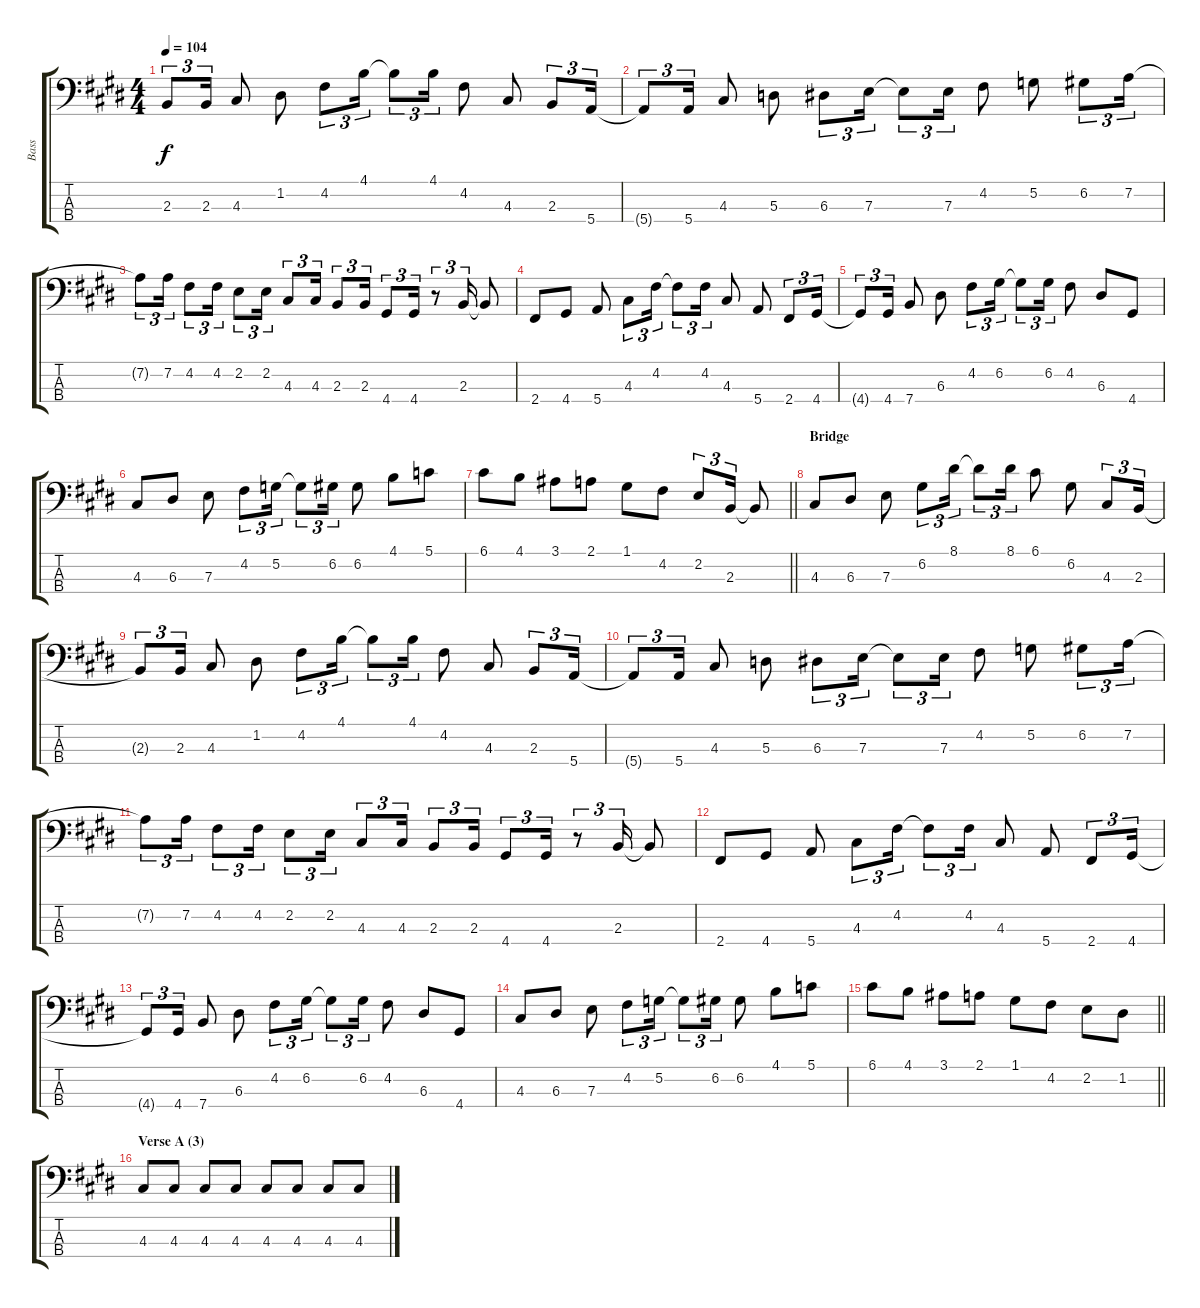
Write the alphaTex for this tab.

\track ("Bass" "Bass") {instrument electricbassfinger}
\staff {score tabs}
\tuning (G2 D2 A1 E1) {hide}
\ts (4 4)
\tempo 104
\clef f4
\ks c#minor
2.3{t}.8{tu (3 2) dy f} 2.3.16{tu (3 2)} 4.3.8 1.2.8 4.2.8{tu (3 2)} 4.1.16{tu (3 2)} 4.1{t}.8{tu (3 2)} 4.1.16{tu (3 2)} 4.2.8 4.3.8 2.3.8{tu (3 2)} 5.4.16{tu (3 2)} |
5.4{t}.8{tu (3 2)} 5.4.16{tu (3 2)} 4.3.8 5.3.8 6.3.8{tu (3 2)} 7.3.16{tu (3 2)} 7.3{t}.8{tu (3 2)} 7.3.16{tu (3 2)} 4.2.8 5.2.8 6.2.8{tu (3 2)} 7.2.16{tu (3 2)} |
7.2{t}.8{tu (3 2)} 7.2.16{tu (3 2)} 4.2.8{tu (3 2)} 4.2.16{tu (3 2)} 2.2.8{tu (3 2)} 2.2.16{tu (3 2)} 4.3.8{tu (3 2)} 4.3.16{tu (3 2)} 2.3.8{tu (3 2)} 2.3.16{tu (3 2)} 4.4.8{tu (3 2)} 4.4.16{tu (3 2)} r.8{tu (3 2)} 2.3.16{tu (3 2)} 2.3{t}.8 |
2.4.8 4.4.8 5.4.8 4.3.8{tu (3 2)} 4.2.16{tu (3 2)} 4.2{t}.8{tu (3 2)} 4.2.16{tu (3 2)} 4.3.8 5.4.8 2.4.8{tu (3 2)} 4.4.16{tu (3 2)} |
4.4{t}.8{tu (3 2)} 4.4.16{tu (3 2)} 7.4.8 6.3.8 4.2.8{tu (3 2)} 6.2.16{tu (3 2)} 6.2{t}.8{tu (3 2)} 6.2.16{tu (3 2)} 4.2.8 6.3.8 4.4.8 |
4.3.8 6.3.8 7.3.8 4.2.8{tu (3 2)} 5.2.16{tu (3 2)} 5.2{t}.8{tu (3 2)} 6.2.16{tu (3 2)} 6.2.8 4.1.8 5.1.8 |
\barLineRight lightlight
6.1.8 4.1.8 3.1.8 2.1.8 1.1.8 4.2.8 2.2.8{tu (3 2)} 2.3.16{tu (3 2)} 2.3{t}.8 |
\section ("" "Bridge")
4.3.8 6.3.8 7.3.8 6.2.8{tu (3 2)} 8.1.16{tu (3 2)} 8.1{t}.8{tu (3 2)} 8.1.16{tu (3 2)} 6.1.8 6.2.8 4.3.8{tu (3 2)} 2.3.16{tu (3 2)} |
2.3{t}.8{tu (3 2)} 2.3.16{tu (3 2)} 4.3.8 1.2.8 4.2.8{tu (3 2)} 4.1.16{tu (3 2)} 4.1{t}.8{tu (3 2)} 4.1.16{tu (3 2)} 4.2.8 4.3.8 2.3.8{tu (3 2)} 5.4.16{tu (3 2)} |
5.4{t}.8{tu (3 2)} 5.4.16{tu (3 2)} 4.3.8 5.3.8 6.3.8{tu (3 2)} 7.3.16{tu (3 2)} 7.3{t}.8{tu (3 2)} 7.3.16{tu (3 2)} 4.2.8 5.2.8 6.2.8{tu (3 2)} 7.2.16{tu (3 2)} |
7.2{t}.8{tu (3 2)} 7.2.16{tu (3 2)} 4.2.8{tu (3 2)} 4.2.16{tu (3 2)} 2.2.8{tu (3 2)} 2.2.16{tu (3 2)} 4.3.8{tu (3 2)} 4.3.16{tu (3 2)} 2.3.8{tu (3 2)} 2.3.16{tu (3 2)} 4.4.8{tu (3 2)} 4.4.16{tu (3 2)} r.8{tu (3 2)} 2.3.16{tu (3 2)} 2.3{t}.8 |
2.4.8 4.4.8 5.4.8 4.3.8{tu (3 2)} 4.2.16{tu (3 2)} 4.2{t}.8{tu (3 2)} 4.2.16{tu (3 2)} 4.3.8 5.4.8 2.4.8{tu (3 2)} 4.4.16{tu (3 2)} |
4.4{t}.8{tu (3 2)} 4.4.16{tu (3 2)} 7.4.8 6.3.8 4.2.8{tu (3 2)} 6.2.16{tu (3 2)} 6.2{t}.8{tu (3 2)} 6.2.16{tu (3 2)} 4.2.8 6.3.8 4.4.8 |
4.3.8 6.3.8 7.3.8 4.2.8{tu (3 2)} 5.2.16{tu (3 2)} 5.2{t}.8{tu (3 2)} 6.2.16{tu (3 2)} 6.2.8 4.1.8 5.1.8 |
\barLineRight lightlight
6.1.8 4.1.8 3.1.8 2.1.8 1.1.8 4.2.8 2.2.8 1.2.8 |
\section ("" "Verse A (3)")
4.3.8 4.3.8 4.3.8 4.3.8 4.3.8 4.3.8 4.3.8 4.3.8
